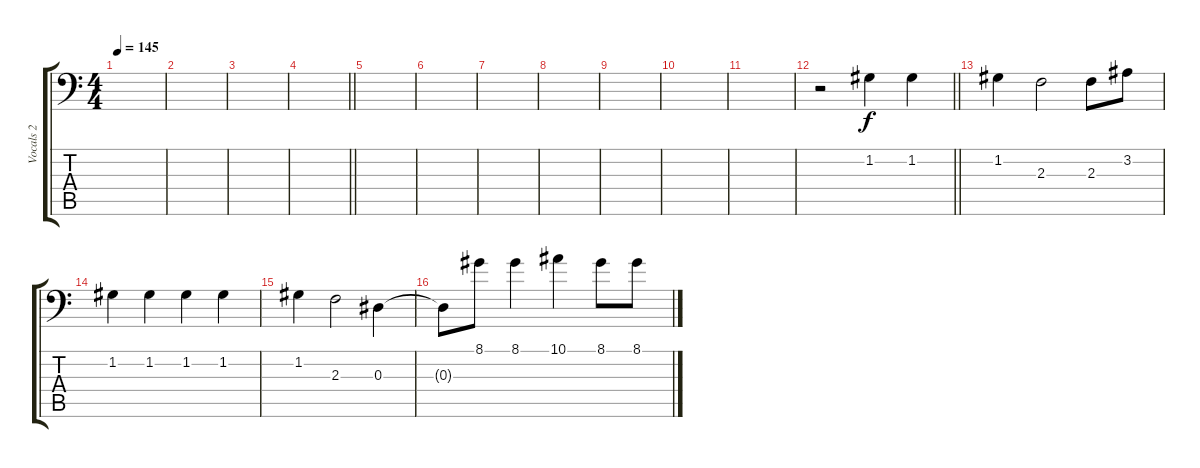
\track ("Vocals 2" "Vocals 2") {instrument lead2sawtooth}
\staff {score tabs}
\tuning (C4 G3 Eb3 Bb2 F2 Bb1) {hide}
\ts (4 4)
\tempo 145
\clef f4
\ks c
|
|
|
\barLineRight lightlight
|
\section ("" "")
|
|
|
|
|
|
|
\barLineRight lightlight
r.2 1.2.4 1.2.4 |
\section ("" "")
1.2.4 2.3.2 2.3.8 3.2.8 |
1.2.4 1.2.4 1.2.4 1.2.4 |
1.2.4 2.3.2 0.3.4 |
0.3{t}.8 8.1.8 8.1.4 10.1.4 8.1.8 8.1.8
